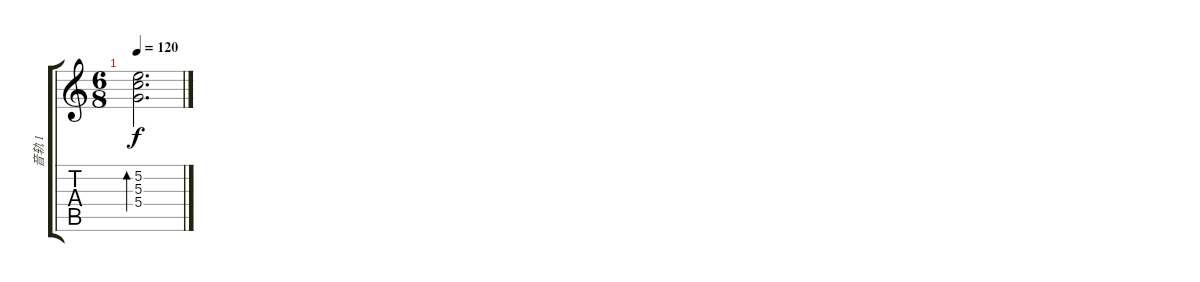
\track ("音轨 1" "音轨 1") {instrument acousticguitarnylon}
\staff {score tabs}
\tuning (E4 B3 G3 D3 A2 E2) {hide}
\ts (6 8)
\tempo 120
\clef g2
\ks c
(5.2 5.3 5.4).2{d bd 120 dy f}
